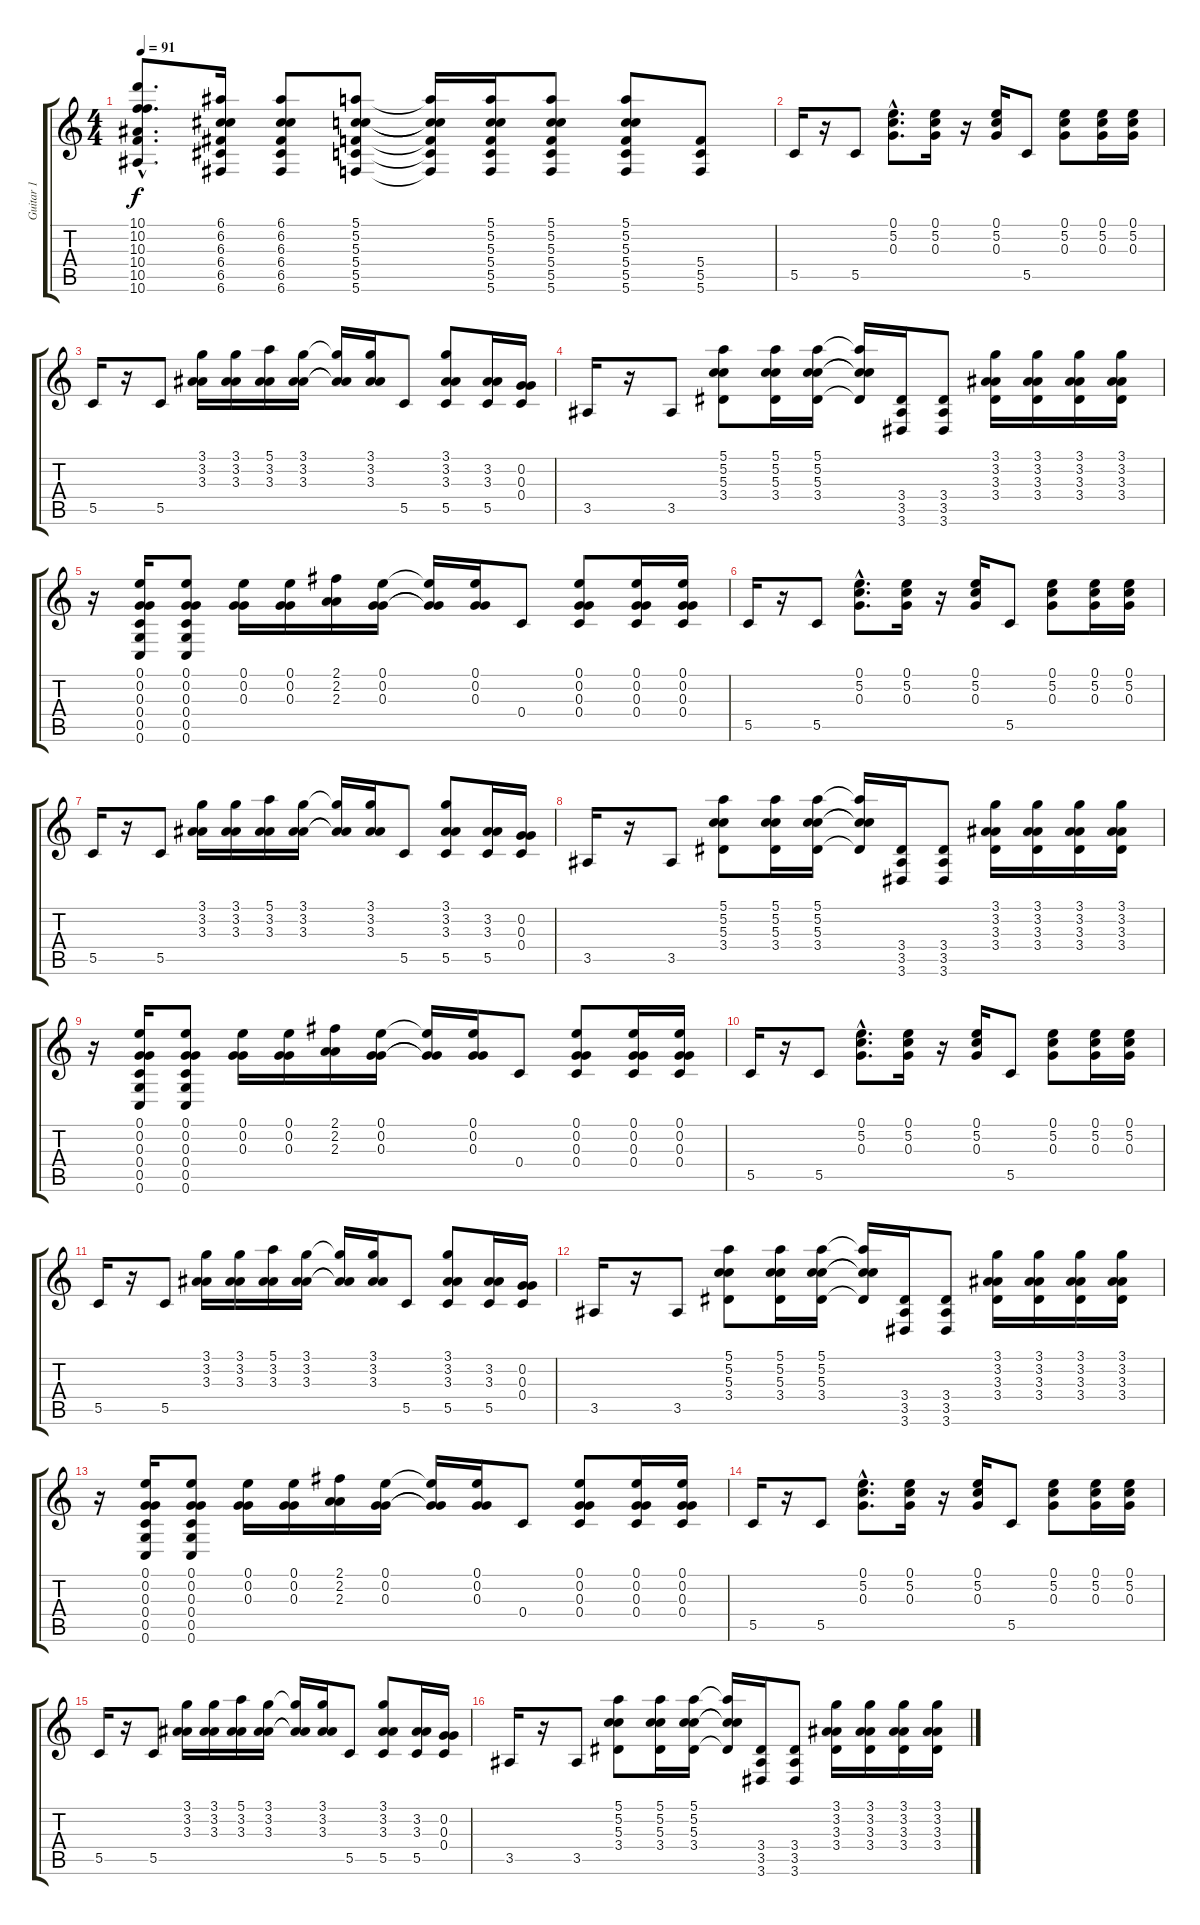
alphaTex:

\track ("Guitar 1" "Guitar 1") {instrument acousticguitarsteel}
\staff {score tabs}
\tuning (E4 G3 G3 C3 G2 C2) {hide}
\ts (4 4)
\tempo 91
\clef g2
\ks c
(10.1{hac} 10.2{hac} 10.3{hac} 10.4{hac} 10.5{hac} 10.6{hac}).8{d dy f} (6.1 6.2 6.3 6.4 6.5 6.6).16 (6.1 6.2 6.3 6.4 6.5 6.6).8 (5.1 5.2 5.3 5.4 5.5 5.6).8 (5.1{t} 5.2{t} 5.3{t} 5.4{t} 5.5{t} 5.6{t}).16 (5.1 5.2 5.3 5.4 5.5 5.6).16 (5.1 5.2 5.3 5.4 5.5 5.6).8 (5.1 5.2 5.3 5.4 5.5 5.6).8 (5.4 5.5 5.6).8 |
5.5.16 r.16 5.5.8 (0.1{hac} 5.2{hac} 0.3{hac}).8{d} (0.1 5.2 0.3).16 r.16 (0.1 5.2 0.3).16 5.5.8 (0.1 5.2 0.3).8 (0.1 5.2 0.3).16 (0.1 5.2 0.3).16 |
5.5.16 r.16 5.5.8 (3.1 3.2 3.3).16 (3.1 3.2 3.3).16 (5.1 3.2 3.3).16 (3.1 3.2 3.3).16 (3.1{t} 3.2{t} 3.3{t}).16 (3.1 3.2 3.3).16 5.5.8 (3.1 3.2 3.3 5.5).8 (3.2 3.3 5.5).16 (0.2 0.3 0.4).16 |
3.5.16 r.16 3.5.8 (5.1 5.2 5.3 3.4).8 (5.1 5.2 5.3 3.4).16 (5.1 5.2 5.3 3.4).16 (5.1{t} 5.2{t} 5.3{t} 3.4{t}).16 (3.4 3.5 3.6).16 (3.4 3.5 3.6).8 (3.1 3.2 3.3 3.4).16 (3.1 3.2 3.3 3.4).16 (3.1 3.2 3.3 3.4).16 (3.1 3.2 3.3 3.4).16 |
r.16 (0.1 0.2 0.3 0.4 0.5 0.6).16 (0.1 0.2 0.3 0.4 0.5 0.6).8 (0.1 0.2 0.3).16 (0.1 0.2 0.3).16 (2.1 2.2 2.3).16 (0.1 0.2 0.3).16 (0.1{t} 0.2{t} 0.3{t}).16 (0.1 0.2 0.3).16 0.4.8 (0.1 0.2 0.3 0.4).8 (0.1 0.2 0.3 0.4).16 (0.1 0.2 0.3 0.4).16 |
5.5.16 r.16 5.5.8 (0.1{hac} 5.2{hac} 0.3{hac}).8{d} (0.1 5.2 0.3).16 r.16 (0.1 5.2 0.3).16 5.5.8 (0.1 5.2 0.3).8 (0.1 5.2 0.3).16 (0.1 5.2 0.3).16 |
5.5.16 r.16 5.5.8 (3.1 3.2 3.3).16 (3.1 3.2 3.3).16 (5.1 3.2 3.3).16 (3.1 3.2 3.3).16 (3.1{t} 3.2{t} 3.3{t}).16 (3.1 3.2 3.3).16 5.5.8 (3.1 3.2 3.3 5.5).8 (3.2 3.3 5.5).16 (0.2 0.3 0.4).16 |
3.5.16 r.16 3.5.8 (5.1 5.2 5.3 3.4).8 (5.1 5.2 5.3 3.4).16 (5.1 5.2 5.3 3.4).16 (5.1{t} 5.2{t} 5.3{t} 3.4{t}).16 (3.4 3.5 3.6).16 (3.4 3.5 3.6).8 (3.1 3.2 3.3 3.4).16 (3.1 3.2 3.3 3.4).16 (3.1 3.2 3.3 3.4).16 (3.1 3.2 3.3 3.4).16 |
r.16 (0.1 0.2 0.3 0.4 0.5 0.6).16 (0.1 0.2 0.3 0.4 0.5 0.6).8 (0.1 0.2 0.3).16 (0.1 0.2 0.3).16 (2.1 2.2 2.3).16 (0.1 0.2 0.3).16 (0.1{t} 0.2{t} 0.3{t}).16 (0.1 0.2 0.3).16 0.4.8 (0.1 0.2 0.3 0.4).8 (0.1 0.2 0.3 0.4).16 (0.1 0.2 0.3 0.4).16 |
5.5.16 r.16 5.5.8 (0.1{hac} 5.2{hac} 0.3{hac}).8{d} (0.1 5.2 0.3).16 r.16 (0.1 5.2 0.3).16 5.5.8 (0.1 5.2 0.3).8 (0.1 5.2 0.3).16 (0.1 5.2 0.3).16 |
5.5.16 r.16 5.5.8 (3.1 3.2 3.3).16 (3.1 3.2 3.3).16 (5.1 3.2 3.3).16 (3.1 3.2 3.3).16 (3.1{t} 3.2{t} 3.3{t}).16 (3.1 3.2 3.3).16 5.5.8 (3.1 3.2 3.3 5.5).8 (3.2 3.3 5.5).16 (0.2 0.3 0.4).16 |
3.5.16 r.16 3.5.8 (5.1 5.2 5.3 3.4).8 (5.1 5.2 5.3 3.4).16 (5.1 5.2 5.3 3.4).16 (5.1{t} 5.2{t} 5.3{t} 3.4{t}).16 (3.4 3.5 3.6).16 (3.4 3.5 3.6).8 (3.1 3.2 3.3 3.4).16 (3.1 3.2 3.3 3.4).16 (3.1 3.2 3.3 3.4).16 (3.1 3.2 3.3 3.4).16 |
r.16 (0.1 0.2 0.3 0.4 0.5 0.6).16 (0.1 0.2 0.3 0.4 0.5 0.6).8 (0.1 0.2 0.3).16 (0.1 0.2 0.3).16 (2.1 2.2 2.3).16 (0.1 0.2 0.3).16 (0.1{t} 0.2{t} 0.3{t}).16 (0.1 0.2 0.3).16 0.4.8 (0.1 0.2 0.3 0.4).8 (0.1 0.2 0.3 0.4).16 (0.1 0.2 0.3 0.4).16 |
5.5.16 r.16 5.5.8 (0.1{hac} 5.2{hac} 0.3{hac}).8{d} (0.1 5.2 0.3).16 r.16 (0.1 5.2 0.3).16 5.5.8 (0.1 5.2 0.3).8 (0.1 5.2 0.3).16 (0.1 5.2 0.3).16 |
5.5.16 r.16 5.5.8 (3.1 3.2 3.3).16 (3.1 3.2 3.3).16 (5.1 3.2 3.3).16 (3.1 3.2 3.3).16 (3.1{t} 3.2{t} 3.3{t}).16 (3.1 3.2 3.3).16 5.5.8 (3.1 3.2 3.3 5.5).8 (3.2 3.3 5.5).16 (0.2 0.3 0.4).16 |
3.5.16 r.16 3.5.8 (5.1 5.2 5.3 3.4).8 (5.1 5.2 5.3 3.4).16 (5.1 5.2 5.3 3.4).16 (5.1{t} 5.2{t} 5.3{t} 3.4{t}).16 (3.4 3.5 3.6).16 (3.4 3.5 3.6).8 (3.1 3.2 3.3 3.4).16 (3.1 3.2 3.3 3.4).16 (3.1 3.2 3.3 3.4).16 (3.1 3.2 3.3 3.4).16
